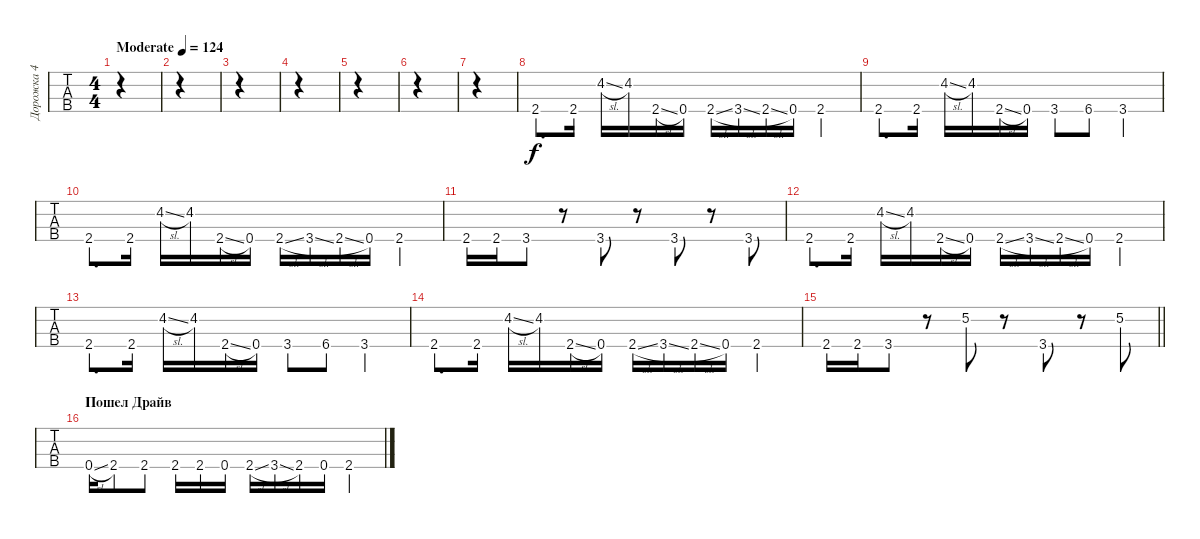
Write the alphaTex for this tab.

\track ("Дорожка 4" "Дорожка 4") {instrument electricbasspick}
\staff {tabs}
\tuning (F2 C2 G1 D1) {hide}
\ts (4 4)
\tempo (124 "Moderate")
\clef f4
\ks c
|
|
|
|
|
|
|
2.4.8{d} 2.4.16 4.2{sl}.16 4.2.16 2.4{sl}.16 0.4.16 2.4{sl}.16 3.4{sl}.16 2.4{sl}.16 0.4.16 2.4.4 |
2.4.8{d} 2.4.16 4.2{sl}.16 4.2.16 2.4{sl}.16 0.4.16 3.4.8 6.4.8 3.4.4 |
2.4.8{d} 2.4.16 4.2{sl}.16 4.2.16 2.4{sl}.16 0.4.16 2.4{sl}.16 3.4{sl}.16 2.4{sl}.16 0.4.16 2.4.4 |
2.4.16 2.4.16 3.4.8 r.8 3.4.8 r.8 3.4.8 r.8 3.4.8 |
2.4.8{d} 2.4.16 4.2{sl}.16 4.2.16 2.4{sl}.16 0.4.16 2.4{sl}.16 3.4{sl}.16 2.4{sl}.16 0.4.16 2.4.4 |
2.4.8{d} 2.4.16 4.2{sl}.16 4.2.16 2.4{sl}.16 0.4.16 3.4.8 6.4.8 3.4.4 |
2.4.8{d} 2.4.16 4.2{sl}.16 4.2.16 2.4{sl}.16 0.4.16 2.4{sl}.16 3.4{sl}.16 2.4{sl}.16 0.4.16 2.4.4 |
\barLineRight lightlight
2.4.16 2.4.16 3.4.8 r.8 5.2.8 r.8 3.4.8 r.8 5.2.8 |
\section ("" "Пошел Драйв")
0.4{sl}.16 2.4.8 2.4.8 2.4.16 2.4.16 0.4.16 2.4{sl}.16 3.4{sl}.16 2.4.16 0.4.16 2.4.4
